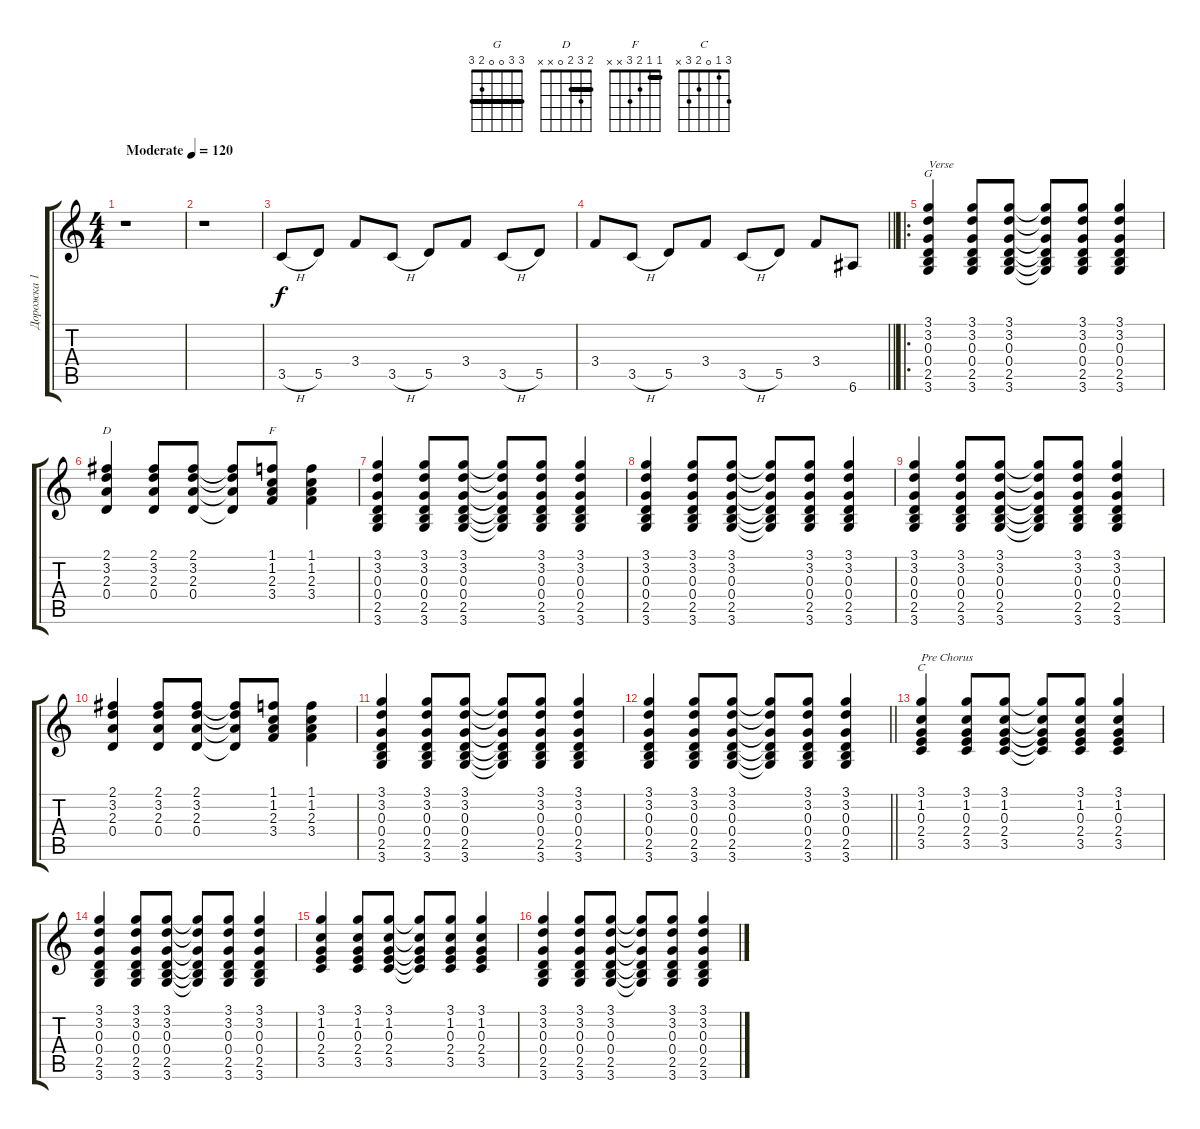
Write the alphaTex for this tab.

\track ("Дорожка 1" "Дорожка 1") {instrument acousticguitarsteel}
\staff {score tabs}
\tuning (E4 B3 G3 D3 A2 E2) {hide}
\chord ("G" 3 3 0 0 2 3) {barre 3}
\chord ("D" 2 3 2 0 x x) {barre 2}
\chord ("F" 1 1 2 3 x x) {barre 1}
\chord ("C" 3 1 0 2 3 x)
\ts (4 4)
\tempo (120 "Moderate")
\clef g2
\ks c
r.1{dy f instrument acousticguitarsteel} |
r.1 |
3.5{h}.8 5.5.8 3.4.8 3.5{h}.8 5.5.8 3.4.8 3.5{h}.8 5.5.8 |
\barLineRight lightlight
3.4.8 3.5{h}.8 5.5.8 3.4.8 3.5{h}.8 5.5.8 3.4.8 6.6.8 |
\ro
(3.1 3.2 0.3 0.4 2.5 3.6).4{ch "G" txt "Verse"} (3.1 3.2 0.3 0.4 2.5 3.6).8 (3.1 3.2 0.3 0.4 2.5 3.6).8 (3.1{t} 3.2{t} 0.3{t} 0.4{t} 2.5{t} 3.6{t}).8 (3.1 3.2 0.3 0.4 2.5 3.6).8 (3.1 3.2 0.3 0.4 2.5 3.6).4 |
(2.1 3.2 2.3 0.4).4{ch "D"} (2.1 3.2 2.3 0.4).8 (2.1 3.2 2.3 0.4).8 (2.1{t} 3.2{t} 2.3{t} 0.4{t}).8 (1.1 1.2 2.3 3.4).8{ch "F"} (1.1 1.2 2.3 3.4).4 |
(3.1 3.2 0.3 0.4 2.5 3.6).4 (3.1 3.2 0.3 0.4 2.5 3.6).8 (3.1 3.2 0.3 0.4 2.5 3.6).8 (3.1{t} 3.2{t} 0.3{t} 0.4{t} 2.5{t} 3.6{t}).8 (3.1 3.2 0.3 0.4 2.5 3.6).8 (3.1 3.2 0.3 0.4 2.5 3.6).4 |
(3.1 3.2 0.3 0.4 2.5 3.6).4 (3.1 3.2 0.3 0.4 2.5 3.6).8 (3.1 3.2 0.3 0.4 2.5 3.6).8 (3.1{t} 3.2{t} 0.3{t} 0.4{t} 2.5{t} 3.6{t}).8 (3.1 3.2 0.3 0.4 2.5 3.6).8 (3.1 3.2 0.3 0.4 2.5 3.6).4 |
(3.1 3.2 0.3 0.4 2.5 3.6).4 (3.1 3.2 0.3 0.4 2.5 3.6).8 (3.1 3.2 0.3 0.4 2.5 3.6).8 (3.1{t} 3.2{t} 0.3{t} 0.4{t} 2.5{t} 3.6{t}).8 (3.1 3.2 0.3 0.4 2.5 3.6).8 (3.1 3.2 0.3 0.4 2.5 3.6).4 |
(2.1 3.2 2.3 0.4).4 (2.1 3.2 2.3 0.4).8 (2.1 3.2 2.3 0.4).8 (2.1{t} 3.2{t} 2.3{t} 0.4{t}).8 (1.1 1.2 2.3 3.4).8 (1.1 1.2 2.3 3.4).4 |
(3.1 3.2 0.3 0.4 2.5 3.6).4 (3.1 3.2 0.3 0.4 2.5 3.6).8 (3.1 3.2 0.3 0.4 2.5 3.6).8 (3.1{t} 3.2{t} 0.3{t} 0.4{t} 2.5{t} 3.6{t}).8 (3.1 3.2 0.3 0.4 2.5 3.6).8 (3.1 3.2 0.3 0.4 2.5 3.6).4 |
\barLineRight lightlight
(3.1 3.2 0.3 0.4 2.5 3.6).4 (3.1 3.2 0.3 0.4 2.5 3.6).8 (3.1 3.2 0.3 0.4 2.5 3.6).8 (3.1{t} 3.2{t} 0.3{t} 0.4{t} 2.5{t} 3.6{t}).8 (3.1 3.2 0.3 0.4 2.5 3.6).8 (3.1 3.2 0.3 0.4 2.5 3.6).4 |
(3.1 1.2 0.3 2.4 3.5).4{ch "C" txt "Pre Chorus"} (3.1 1.2 0.3 2.4 3.5).8 (3.1 1.2 0.3 2.4 3.5).8 (3.1{t} 1.2{t} 0.3{t} 2.4{t} 3.5{t}).8 (3.1 1.2 0.3 2.4 3.5).8 (3.1 1.2 0.3 2.4 3.5).4 |
(3.1 3.2 0.3 0.4 2.5 3.6).4 (3.1 3.2 0.3 0.4 2.5 3.6).8 (3.1 3.2 0.3 0.4 2.5 3.6).8 (3.1{t} 3.2{t} 0.3{t} 0.4{t} 2.5{t} 3.6{t}).8 (3.1 3.2 0.3 0.4 2.5 3.6).8 (3.1 3.2 0.3 0.4 2.5 3.6).4 |
(3.1 1.2 0.3 2.4 3.5).4 (3.1 1.2 0.3 2.4 3.5).8 (3.1 1.2 0.3 2.4 3.5).8 (3.1{t} 1.2{t} 0.3{t} 2.4{t} 3.5{t}).8 (3.1 1.2 0.3 2.4 3.5).8 (3.1 1.2 0.3 2.4 3.5).4 |
(3.1 3.2 0.3 0.4 2.5 3.6).4 (3.1 3.2 0.3 0.4 2.5 3.6).8 (3.1 3.2 0.3 0.4 2.5 3.6).8 (3.1{t} 3.2{t} 0.3{t} 0.4{t} 2.5{t} 3.6{t}).8 (3.1 3.2 0.3 0.4 2.5 3.6).8 (3.1 3.2 0.3 0.4 2.5 3.6).4
